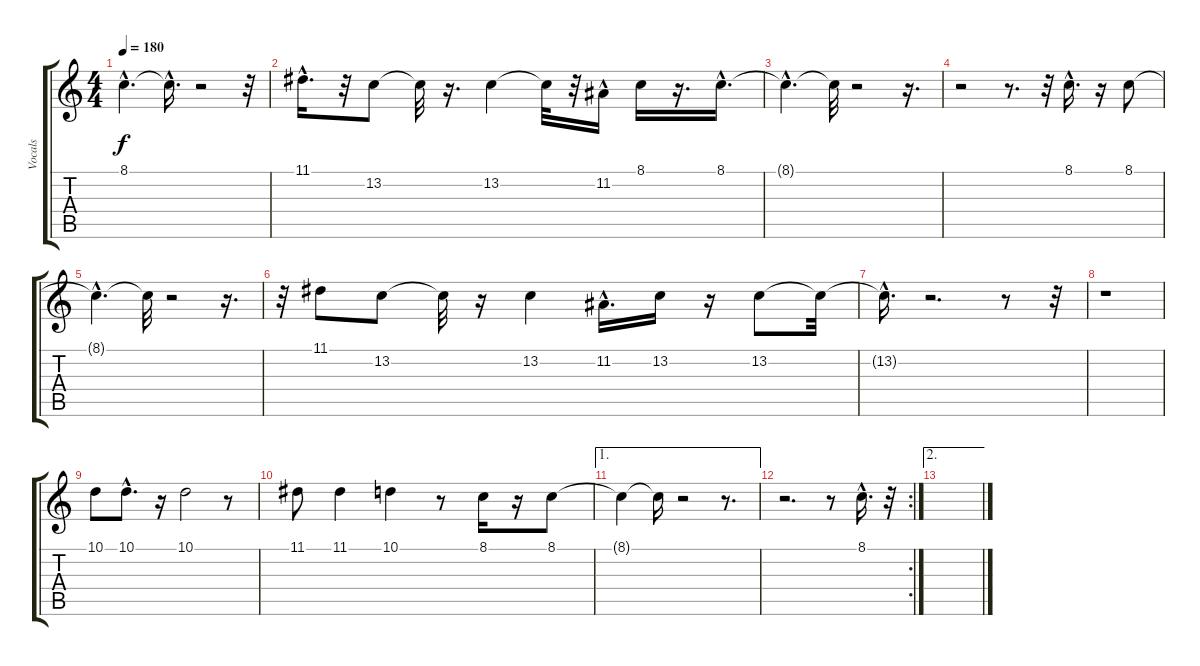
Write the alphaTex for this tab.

\track ("Vocals" "Vocals") {instrument lead6voice}
\staff {score tabs}
\tuning (E4 B3 G3 D3 A2 E2) {hide}
\ts (4 4)
\tempo 180
\clef g2
\ks c
8.1{hac t}.4{d dy f} 8.1{hac t}.16{d} r.2 r.32 |
11.1{hac}.16{d} r.32 13.2.8 13.2{t}.32 r.16{d} 13.2.4 13.2{t}.32 r.32 11.2{hac}.16 8.1.16 r.16{d} 8.1{hac}.16{d} |
8.1{hac t}.4{d} 8.1{t}.32 r.2 r.16{d} |
r.2 r.8{d} r.32 8.1{hac}.16{d} r.16 8.1.8 |
8.1{hac t}.4{d} 8.1{t}.32 r.2 r.16{d} |
r.32 11.1.8 13.2.8 13.2{t}.32 r.16 13.2.4 11.2{hac}.16{d} 13.2.16 r.16 13.2.8 13.2{t}.32 |
13.2{hac t}.16{d} r.2{d} r.8 r.32 |
r.1 |
10.1.8 10.1{hac}.8{d} r.16 10.1.2 r.8 |
11.1.8 11.1.4 10.1.4 r.8 8.1.16 r.16 8.1.8 |
\ae 1
8.1{t}.4 8.1{t}.16 r.2 r.8{d} |
\rc 2
r.2{d} r.8 8.1{hac}.16{d} r.32 |
\ae 2
